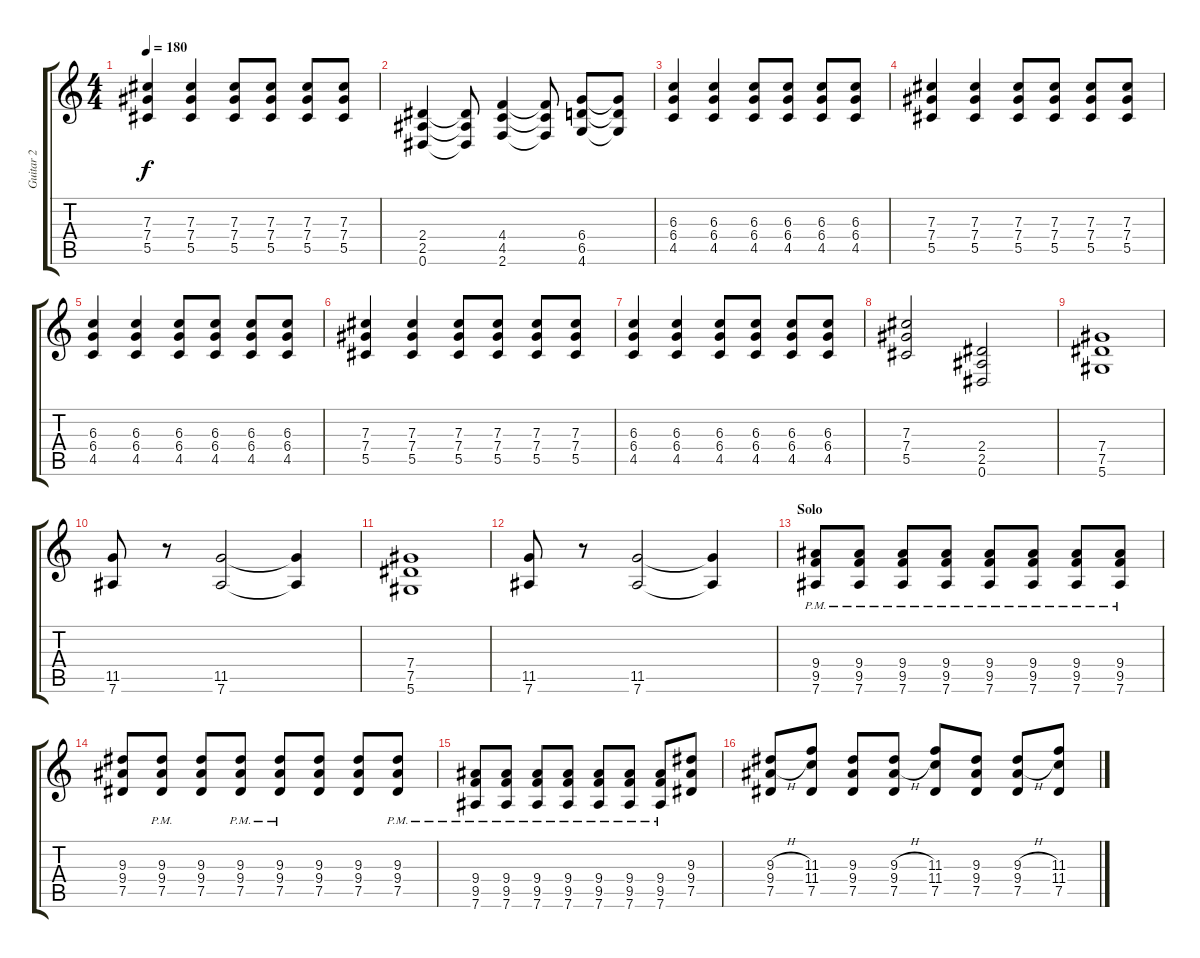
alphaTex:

\track ("Guitar 2" "Guitar 2") {instrument distortionguitar}
\staff {score tabs}
\tuning (Eb4 Bb3 Gb3 Db3 Ab2 Eb2) {hide}
\ts (4 4)
\tempo 180
\clef g2
\ks c
(7.3 7.4 5.5).4{dy f} (7.3 7.4 5.5).4 (7.3 7.4 5.5).8 (7.3 7.4 5.5).8 (7.3 7.4 5.5).8 (7.3 7.4 5.5).8 |
(2.4 2.5 0.6).4 (2.4{t} 2.5{t} 0.6{t}).8 (4.4 4.5 2.6).4 (4.4{t} 4.5{t} 2.6{t}).8 (6.4 6.5 4.6).8 (6.4{t} 6.5{t} 4.6{t}).8 |
(6.3 6.4 4.5).4 (6.3 6.4 4.5).4 (6.3 6.4 4.5).8 (6.3 6.4 4.5).8 (6.3 6.4 4.5).8 (6.3 6.4 4.5).8 |
(7.3 7.4 5.5).4 (7.3 7.4 5.5).4 (7.3 7.4 5.5).8 (7.3 7.4 5.5).8 (7.3 7.4 5.5).8 (7.3 7.4 5.5).8 |
(6.3 6.4 4.5).4 (6.3 6.4 4.5).4 (6.3 6.4 4.5).8 (6.3 6.4 4.5).8 (6.3 6.4 4.5).8 (6.3 6.4 4.5).8 |
(7.3 7.4 5.5).4 (7.3 7.4 5.5).4 (7.3 7.4 5.5).8 (7.3 7.4 5.5).8 (7.3 7.4 5.5).8 (7.3 7.4 5.5).8 |
(6.3 6.4 4.5).4 (6.3 6.4 4.5).4 (6.3 6.4 4.5).8 (6.3 6.4 4.5).8 (6.3 6.4 4.5).8 (6.3 6.4 4.5).8 |
(7.3 7.4 5.5).2 (2.4 2.5 0.6).2 |
(7.4 7.5 5.6).1 |
(11.5 7.6).8 r.8 (11.5 7.6).2 (11.5{t} 7.6{t}).4 |
(7.4 7.5 5.6).1 |
(11.5 7.6).8 r.8 (11.5 7.6).2 (11.5{t} 7.6{t}).4 |
\section ("" "Solo")
(9.4{pm} 9.5{pm} 7.6{pm}).8 (9.4{pm} 9.5{pm} 7.6{pm}).8 (9.4{pm} 9.5{pm} 7.6{pm}).8 (9.4{pm} 9.5{pm} 7.6{pm}).8 (9.4{pm} 9.5{pm} 7.6{pm}).8 (9.4{pm} 9.5{pm} 7.6{pm}).8 (9.4{pm} 9.5{pm} 7.6{pm}).8 (9.4{pm} 9.5{pm} 7.6{pm}).8 |
(9.3 9.4 7.5).8 (9.3{pm} 9.4{pm} 7.5{pm}).8 (9.3 9.4 7.5).8 (9.3{pm} 9.4{pm} 7.5{pm}).8 (9.3{pm} 9.4{pm} 7.5{pm}).8 (9.3 9.4 7.5).8 (9.3 9.4 7.5).8 (9.3{pm} 9.4{pm} 7.5{pm}).8 |
(9.4{pm} 9.5{pm} 7.6{pm}).8 (9.4{pm} 9.5{pm} 7.6{pm}).8 (9.4{pm} 9.5{pm} 7.6{pm}).8 (9.4{pm} 9.5{pm} 7.6{pm}).8 (9.4{pm} 9.5{pm} 7.6{pm}).8 (9.4{pm} 9.5{pm} 7.6{pm}).8 (9.4{pm} 9.5{pm} 7.6{pm}).8 (9.3 9.4 7.5).8 |
(9.3{h} 9.4{h} 7.5).8 (11.3 11.4 7.5).8 (9.3 9.4 7.5).8 (9.3{h} 9.4{h} 7.5).8 (11.3 11.4 7.5).8 (9.3 9.4 7.5).8 (9.3{h} 9.4{h} 7.5).8 (11.3 11.4 7.5).8
